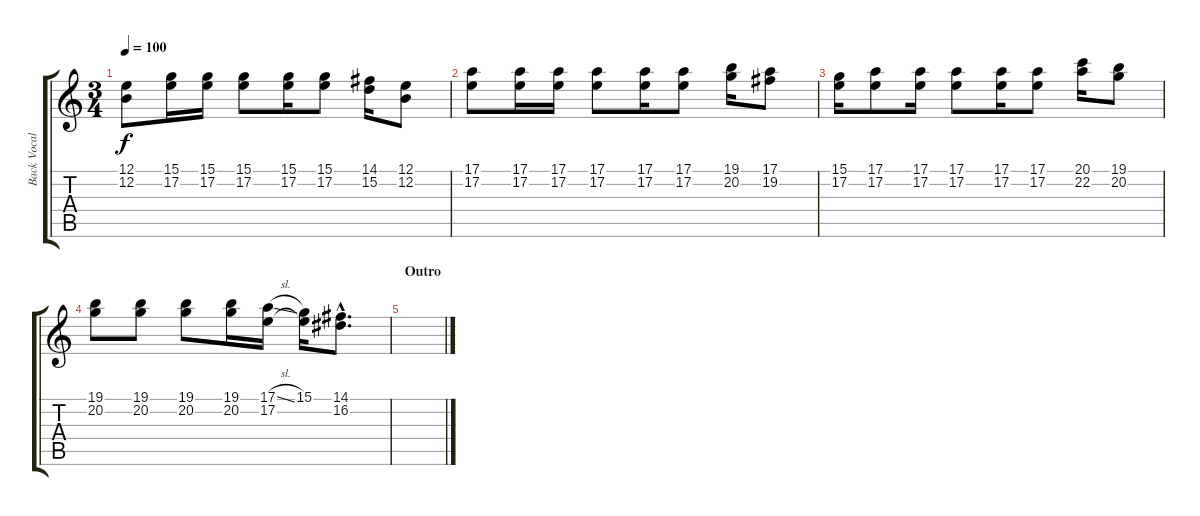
\track ("Back Vocals" "Back Vocal") {instrument sopranosax}
\staff {score tabs}
\tuning (E4 B3 G3 D3 A2 E2) {hide}
\ts (3 4)
\tempo 100
\clef g2
\ks c
(12.1 12.2).8{dy f} (15.1 17.2).16 (15.1 17.2).16 (15.1 17.2).8 (15.1 17.2).16 (15.1 17.2).8 (14.1 15.2).16 (12.1 12.2).8 |
(17.1 17.2).8 (17.1 17.2).16 (17.1 17.2).16 (17.1 17.2).8 (17.1 17.2).16 (17.1 17.2).8 (19.1 20.2).16 (17.1 19.2).8 |
(15.1 17.2).16 (17.1 17.2).8 (17.1 17.2).16 (17.1 17.2).8 (17.1 17.2).16 (17.1 17.2).8 (20.1 22.2).16 (19.1 20.2).8 |
(19.1 20.2).8 (19.1 20.2).8 (19.1 20.2).8 (19.1 20.2).16 (17.1{sl} 17.2).16 (15.1 17.2{t}).16 (14.1{hac} 16.2{hac}).8{d} |
\section ("" "Outro")
